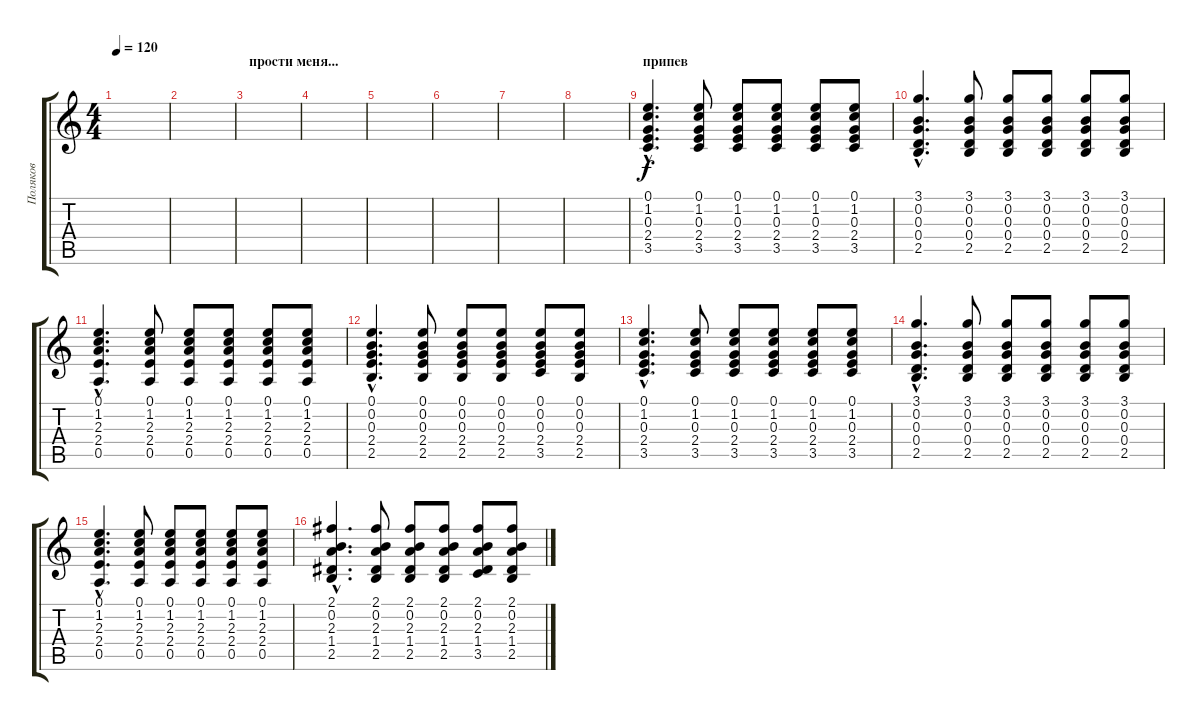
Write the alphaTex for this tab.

\track ("Поляков" "Поляков") {instrument acousticguitarnylon}
\staff {score tabs}
\tuning (E4 B3 G3 D3 A2 E2) {hide}
\ts (4 4)
\tempo 120
\clef g2
\ks c
|
|
\section ("" "прости меня...")
|
|
|
|
|
|
\section ("" "припев")
(0.1{hac} 1.2{hac} 0.3{hac} 2.4{hac} 3.5{hac}).4{d} (0.1 1.2 0.3 2.4 3.5).8 (0.1 1.2 0.3 2.4 3.5).8 (0.1 1.2 0.3 2.4 3.5).8 (0.1 1.2 0.3 2.4 3.5).8 (0.1 1.2 0.3 2.4 3.5).8 |
(3.1{hac} 0.2{hac} 0.3{hac} 0.4{hac} 2.5{hac}).4{d} (3.1 0.2 0.3 0.4 2.5).8 (3.1 0.2 0.3 0.4 2.5).8 (3.1 0.2 0.3 0.4 2.5).8 (3.1 0.2 0.3 0.4 2.5).8 (3.1 0.2 0.3 0.4 2.5).8 |
(0.1{hac} 1.2{hac} 2.3{hac} 2.4{hac} 0.5{hac}).4{d} (0.1 1.2 2.3 2.4 0.5).8 (0.1 1.2 2.3 2.4 0.5).8 (0.1 1.2 2.3 2.4 0.5).8 (0.1 1.2 2.3 2.4 0.5).8 (0.1 1.2 2.3 2.4 0.5).8 |
(0.1{hac} 0.2{hac} 0.3{hac} 2.4{hac} 2.5{hac}).4{d} (0.1 0.2 0.3 2.4 2.5).8 (0.1 0.2 0.3 2.4 2.5).8 (0.1 0.2 0.3 2.4 2.5).8 (0.1 0.2 0.3 2.4 3.5).8 (0.1 0.2 0.3 2.4 2.5).8 |
(0.1{hac} 1.2{hac} 0.3{hac} 2.4{hac} 3.5{hac}).4{d} (0.1 1.2 0.3 2.4 3.5).8 (0.1 1.2 0.3 2.4 3.5).8 (0.1 1.2 0.3 2.4 3.5).8 (0.1 1.2 0.3 2.4 3.5).8 (0.1 1.2 0.3 2.4 3.5).8 |
(3.1{hac} 0.2{hac} 0.3{hac} 0.4{hac} 2.5{hac}).4{d} (3.1 0.2 0.3 0.4 2.5).8 (3.1 0.2 0.3 0.4 2.5).8 (3.1 0.2 0.3 0.4 2.5).8 (3.1 0.2 0.3 0.4 2.5).8 (3.1 0.2 0.3 0.4 2.5).8 |
(0.1{hac} 1.2{hac} 2.3{hac} 2.4{hac} 0.5{hac}).4{d} (0.1 1.2 2.3 2.4 0.5).8 (0.1 1.2 2.3 2.4 0.5).8 (0.1 1.2 2.3 2.4 0.5).8 (0.1 1.2 2.3 2.4 0.5).8 (0.1 1.2 2.3 2.4 0.5).8 |
(2.1{hac} 0.2{hac} 2.3{hac} 1.4{hac} 2.5{hac}).4{d} (2.1 0.2 2.3 1.4 2.5).8 (2.1 0.2 2.3 1.4 2.5).8 (2.1 0.2 2.3 1.4 2.5).8 (2.1 0.2 2.3 1.4 3.5).8 (2.1 0.2 2.3 1.4 2.5).8
